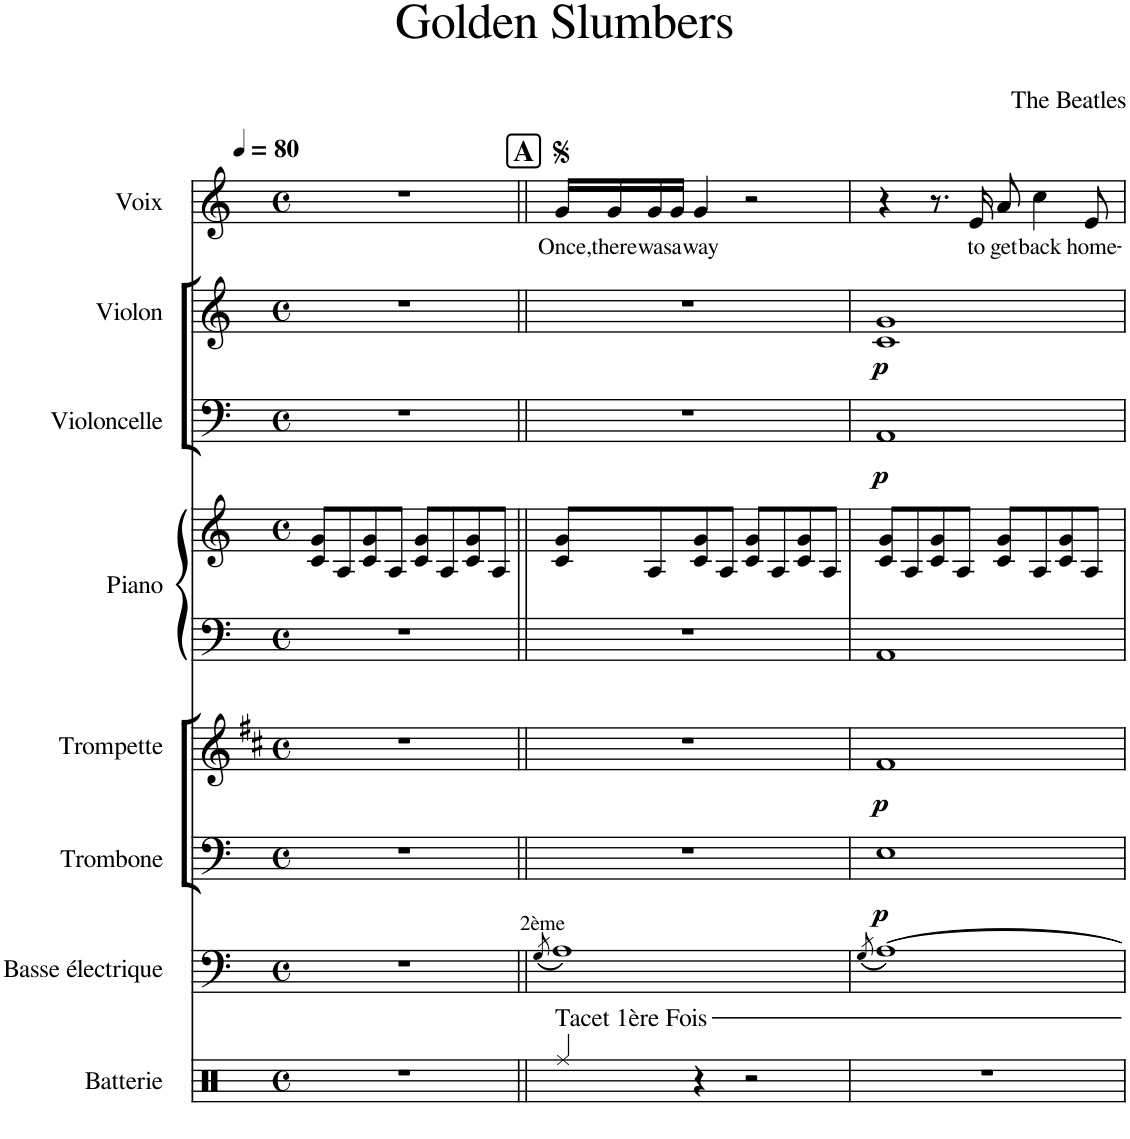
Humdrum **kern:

**kern	**kern	**kern	**dynam	**kern	**dynam	**kern	**kern	**kern	**dynam	**kern	**dynam	**kern	**text
*part8	*part7	*part6	*part6	*part5	*part5	*part4	*part4	*part3	*part3	*part2	*part2	*part1	*part1
*staff9	*staff8	*staff7	*staff7	*staff6	*staff6	*staff5	*staff4	*staff3	*staff3	*staff2	*staff2	*staff1	*staff1
*I"Batterie	*I"Basse électrique	*I"Trombone	*	*I"Trompette	*	*I"Piano	*	*I"Violoncelle	*	*I"Violon	*	*I"Voix	*
*I'Bat.	*I'B. él.	*I'Tbn.	*	*I'Tromp.	*	*I'Pia.	*	*I'Vlc	*	*I'Vln.	*	*I'Vx.	*
*clefX	*clefF4	*clefF4	*	*clefG2	*	*clefF4	*clefG2	*clefF4	*	*clefG2	*	*clefG2	*
*	*Trd7c12	*	*	*Trd1c2	*	*	*	*	*	*	*	*	*
*k[]	*k[]	*k[]	*	*k[f#c#]	*	*k[]	*k[]	*k[]	*	*k[]	*	*k[]	*
*M4/4	*M4/4	*M4/4	*	*M4/4	*	*M4/4	*M4/4	*M4/4	*	*M4/4	*	*M4/4	*
*met(c)	*met(c)	*met(c)	*	*met(c)	*	*met(c)	*met(c)	*met(c)	*	*met(c)	*	*met(c)	*
*MM80	*MM80	*MM80	*	*MM80	*	*MM80	*MM80	*MM80	*	*MM80	*	*MM80	*
=1	=1	=1	=1	=1	=1	=1	=1	=1	=1	=1	=1	=1	=1
1r	1r	1r	.	1r	.	1r	8c/ 8g/L	1r	.	1r	.	1r	.
.	.	.	.	.	.	.	8A/	.	.	.	.	.	.
.	.	.	.	.	.	.	8c/ 8g/	.	.	.	.	.	.
.	.	.	.	.	.	.	8A/J	.	.	.	.	.	.
.	.	.	.	.	.	.	8c/ 8g/L	.	.	.	.	.	.
.	.	.	.	.	.	.	8A/	.	.	.	.	.	.
.	.	.	.	.	.	.	8c/ 8g/	.	.	.	.	.	.
.	.	.	.	.	.	.	8A/J	.	.	.	.	.	.
!!LO:REH:place=s1:a:B:cj:fs=14:t=A
=2||	=2||	=2||	=2||	=2||	=2||	=2||	=2||	=2||	=2||	=2||	=2||	=2||	=2||
.	(8qG/	.	.	.	.	.	.	.	.	.	.	.	.
!	!LO:TX:a:t=2ème	!	!	!	!	!	!	!	!	!	!	!	!
!LO:TX:a:t=Tacet 1ère Fois	!	!	!	!	!	!	!	!	!	!	!	!	!
!	!	!	!	!	!	!	!	!	!	!	!	!	!LO:LY:b
4Rff/	1A)	1r	.	1r	.	1r	8c/ 8g/L	1r	.	1r	.	16g/LL	Once,
!	!	!	!	!	!	!	!	!	!	!	!	!	!LO:LY:b
.	.	.	.	.	.	.	.	.	.	.	.	16g/	there
!	!	!	!	!	!	!	!	!	!	!	!	!	!LO:LY:b
.	.	.	.	.	.	.	8A/	.	.	.	.	16g/	was
!	!	!	!	!	!	!	!	!	!	!	!	!	!LO:LY:b
.	.	.	.	.	.	.	.	.	.	.	.	16g/JJ	a
!	!	!	!	!	!	!	!	!	!	!	!	!	!LO:LY:b
4r	.	.	.	.	.	.	8c/ 8g/	.	.	.	.	4g/	way
.	.	.	.	.	.	.	8A/J	.	.	.	.	.	.
2r	.	.	.	.	.	.	8c/ 8g/L	.	.	.	.	2r	.
.	.	.	.	.	.	.	8A/	.	.	.	.	.	.
.	.	.	.	.	.	.	8c/ 8g/	.	.	.	.	.	.
.	.	.	.	.	.	.	8A/J	.	.	.	.	.	.
=3	=3	=3	=3	=3	=3	=3	=3	=3	=3	=3	=3	=3	=3
.	(8qG/	.	.	.	.	.	.	.	.	.	.	.	.
!	!	!	!LO:DY:b	!	!LO:DY:b	!	!	!	!LO:DY:b	!	!LO:DY:b	!	!
1r	[1A)	1E	p	1f#	p	1AA	8c/ 8g/L	1AA	p	1c 1g	p	4r	.
.	.	.	.	.	.	.	8A/	.	.	.	.	.	.
.	.	.	.	.	.	.	8c/ 8g/	.	.	.	.	8.r	.
.	.	.	.	.	.	.	8A/J	.	.	.	.	.	.
!	!	!	!	!	!	!	!	!	!	!	!	!	!LO:LY:b
.	.	.	.	.	.	.	.	.	.	.	.	16e/	to
!	!	!	!	!	!	!	!	!	!	!	!	!	!LO:LY:b
.	.	.	.	.	.	.	8c/ 8g/L	.	.	.	.	8a/	get
!	!	!	!	!	!	!	!	!	!	!	!	!	!LO:LY:b
.	.	.	.	.	.	.	8A/	.	.	.	.	4cc\	back
.	.	.	.	.	.	.	8c/ 8g/	.	.	.	.	.	.
!	!	!	!	!	!	!	!	!	!	!	!	!	!LO:LY:b
.	.	.	.	.	.	.	8A/J	.	.	.	.	8e/	home-
=	=	=	=	=	=	=	=	=	=	=	=	=	=
*-	*-	*-	*-	*-	*-	*-	*-	*-	*-	*-	*-	*-	*-
